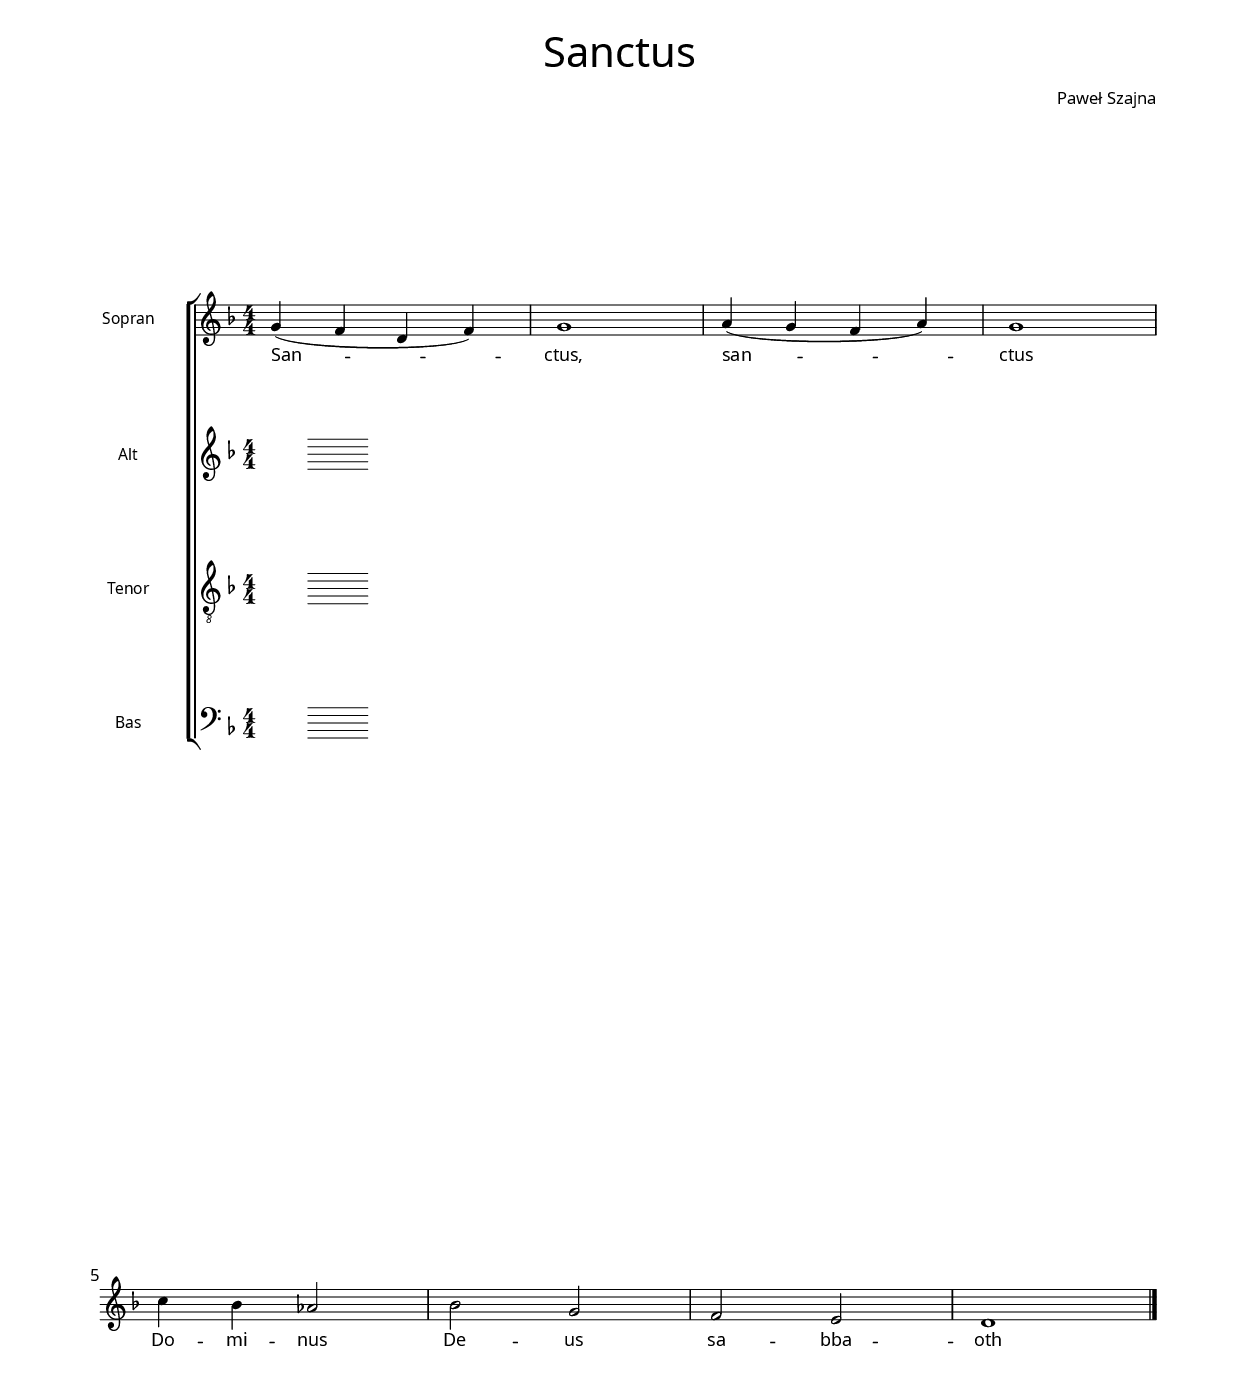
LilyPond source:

\version "2.18.2"

\include "./common.ly"

\paper {
 #(define fonts
    (make-pango-font-tree
      "Libre Baskerville"
      "Libre Baskerville"
      "Libre Baskerville"
      (/ staff-height pt 20)))
}

\header {
  title = "Sanctus"
  composer = "Paweł Szajna"
}

sopNotes = \relative c'' {

g4( f d f) g1
a4( g f a) g1
c4 bes as2
bes g
f e d1

\bar "|."

}

altNotes = \relative c' {
}

tenNotes = \relative c {
}

basNotes = \relative c {
}

lyricsA = \lyricmode {
  San -- ctus, san -- ctus
  Do -- mi -- nus De -- us sa -- bba -- oth
}
lyricsB = \lyricmode {
  Ky -- ri -- e,
  ky -- ri -- e e -- le -- i -- son,
}

\score {
  <<
    \new ChoirStaff <<
      \new Voice = Sop { 
        \set Staff.instrumentName = "Sopran"
        \time 4/4
        %\transpose g bes {
        \key g \dorian 
        \sopNotes } %}
        \new Lyrics \lyricsto "Sop" \lyricsA
      \new Voice = Alt {
        \set Staff.instrumentName = "Alt"
        %\transpose g bes {
        \key g \dorian
        \altNotes } %}
        \new Lyrics \lyricsto "Alt" \lyricsA
      \new Voice = Ten {
        \set Staff.instrumentName = "Tenor"
        %\transpose g bes {
        \clef "treble_8"
        \key g \dorian
        \tenNotes } %}
        \new Lyrics \lyricsto "Ten" \lyricsA
      \new Voice = Bas {
        \set Staff.instrumentName = "Bas"
        \clef bass
        %\transpose g bes {
        \key g \dorian
        \basNotes } %}
        \new Lyrics \lyricsto "Bas" \lyricsA
    >>
  >>

  \layout { }

}
